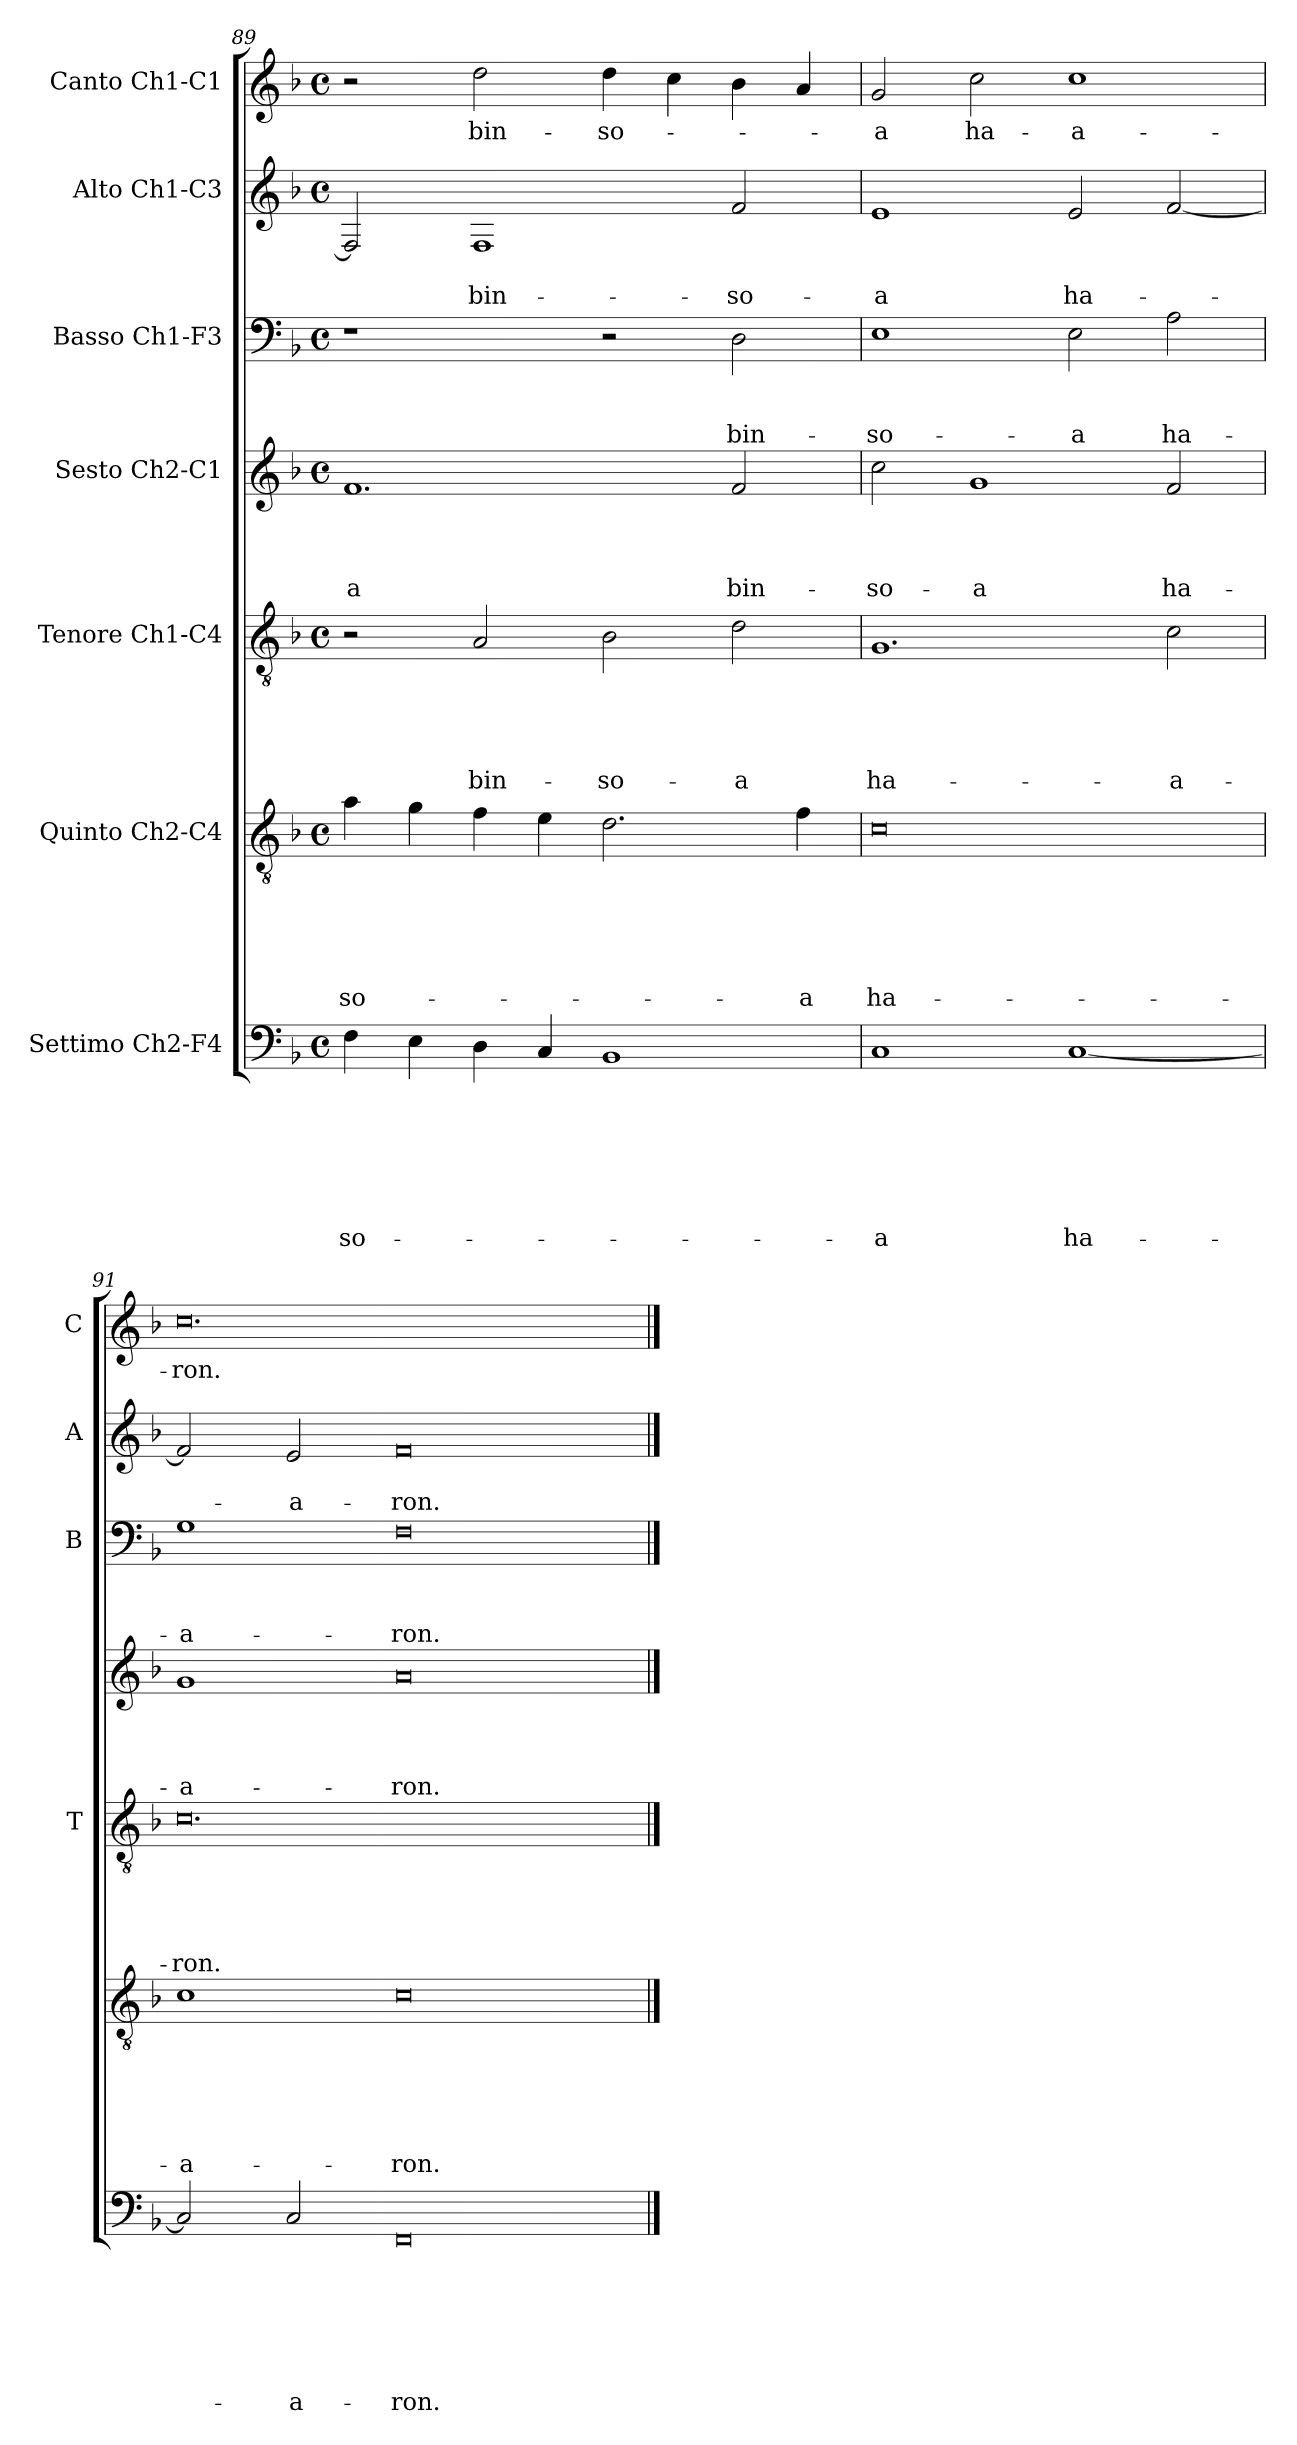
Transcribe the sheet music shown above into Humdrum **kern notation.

**kern	**text	**text	**text	**text	**text	**text	**text	**kern	**text	**text	**text	**text	**text	**text	**kern	**text	**text	**text	**text	**text	**kern	**text	**text	**text	**text	**kern	**text	**text	**text	**kern	**text	**text	**kern	**text
*part7	*part7	*part7	*part7	*part7	*part7	*part7	*part7	*part6	*part6	*part6	*part6	*part6	*part6	*part6	*part5	*part5	*part5	*part5	*part5	*part5	*part4	*part4	*part4	*part4	*part4	*part3	*part3	*part3	*part3	*part2	*part2	*part2	*part1	*part1
*staff7	*staff7	*staff7	*staff7	*staff7	*staff7	*staff7	*staff7	*staff6	*staff6	*staff6	*staff6	*staff6	*staff6	*staff6	*staff5	*staff5	*staff5	*staff5	*staff5	*staff5	*staff4	*staff4	*staff4	*staff4	*staff4	*staff3	*staff3	*staff3	*staff3	*staff2	*staff2	*staff2	*staff1	*staff1
*I"Settimo Ch2-F4	*	*	*	*	*	*	*	*I"Quinto Ch2-C4	*	*	*	*	*	*	*I"Tenore Ch1-C4	*	*	*	*	*	*I"Sesto Ch2-C1	*	*	*	*	*I"Basso Ch1-F3	*	*	*	*I"Alto Ch1-C3	*	*	*I"Canto Ch1-C1	*
*	*	*	*	*	*	*	*	*	*	*	*	*	*	*	*I'T	*	*	*	*	*	*	*	*	*	*	*I'B	*	*	*	*I'A	*	*	*I'C	*
!!LO:LB:g=z
*clefF4	*	*	*	*	*	*	*	*clefGv2	*	*	*	*	*	*	*clefGv2	*	*	*	*	*	*clefG2	*	*	*	*	*clefF4	*	*	*	*clefG2	*	*	*clefG2	*
*k[b-]	*	*	*	*	*	*	*	*k[b-]	*	*	*	*	*	*	*k[b-]	*	*	*	*	*	*k[b-]	*	*	*	*	*k[b-]	*	*	*	*k[b-]	*	*	*k[b-]	*
*F:	*	*	*	*	*	*	*	*F:	*	*	*	*	*	*	*F:	*	*	*	*	*	*F:	*	*	*	*	*F:	*	*	*	*F:	*	*	*F:	*
*M4/4	*	*	*	*	*	*	*	*M4/4	*	*	*	*	*	*	*M4/4	*	*	*	*	*	*M4/4	*	*	*	*	*M4/4	*	*	*	*M4/4	*	*	*M4/4	*
*met(c)	*	*	*	*	*	*	*	*met(c)	*	*	*	*	*	*	*met(c)	*	*	*	*	*	*met(c)	*	*	*	*	*met(c)	*	*	*	*met(c)	*	*	*met(c)	*
=89	=89	=89	=89	=89	=89	=89	=89	=89	=89	=89	=89	=89	=89	=89	=89	=89	=89	=89	=89	=89	=89	=89	=89	=89	=89	=89	=89	=89	=89	=89	=89	=89	=89	=89
!	!	!	!	!	!	!	!LO:LY:b	!	!	!	!	!	!	!LO:LY:b	!	!	!	!	!	!	!	!	!	!	!LO:LY:b	!	!	!	!	!	!	!	!	!
4F\	.	.	.	.	.	.	-so-	4a\	.	.	.	.	.	-so-	2r	.	.	.	.	.	1.f	.	.	.	-a	1r	.	.	.	2F/]	.	.	2r	.
4E\	.	.	.	.	.	.	.	4g\	.	.	.	.	.	.	.	.	.	.	.	.	.	.	.	.	.	.	.	.	.	.	.	.	.	.
!	!	!	!	!	!	!	!	!	!	!	!	!	!	!	!	!	!	!	!	!LO:LY:b	!	!	!	!	!	!	!	!	!	!	!	!LO:LY:b	!	!LO:LY:b
4D\	.	.	.	.	.	.	.	4f\	.	.	.	.	.	.	2A/	.	.	.	.	bin-	.	.	.	.	.	.	.	.	.	1F	.	bin-	2dd\	bin-
4C/	.	.	.	.	.	.	.	4e\	.	.	.	.	.	.	.	.	.	.	.	.	.	.	.	.	.	.	.	.	.	.	.	.	.	.
!	!	!	!	!	!	!	!	!	!	!	!	!	!	!	!	!	!	!	!	!LO:LY:b	!	!	!	!	!	!	!	!	!	!	!	!	!	!LO:LY:b
1BB-	.	.	.	.	.	.	.	2.d\	.	.	.	.	.	.	2B-\	.	.	.	.	-so-	.	.	.	.	.	2r	.	.	.	.	.	.	4dd\	-so-
.	.	.	.	.	.	.	.	.	.	.	.	.	.	.	.	.	.	.	.	.	.	.	.	.	.	.	.	.	.	.	.	.	4cc\	.
!	!	!	!	!	!	!	!	!	!	!	!	!	!	!	!	!	!	!	!	!LO:LY:b	!	!	!	!	!LO:LY:b	!	!	!	!LO:LY:b	!	!	!LO:LY:b	!	!
.	.	.	.	.	.	.	.	.	.	.	.	.	.	.	2d\	.	.	.	.	-a	2f/	.	.	.	bin-	2D\	.	.	bin-	2f/	.	-so-	4b-\	.
!	!	!	!	!	!	!	!	!	!	!	!	!	!	!LO:LY:b	!	!	!	!	!	!	!	!	!	!	!	!	!	!	!	!	!	!	!	!
.	.	.	.	.	.	.	.	4f\	.	.	.	.	.	-a	.	.	.	.	.	.	.	.	.	.	.	.	.	.	.	.	.	.	4a/	.
=90	=90	=90	=90	=90	=90	=90	=90	=90	=90	=90	=90	=90	=90	=90	=90	=90	=90	=90	=90	=90	=90	=90	=90	=90	=90	=90	=90	=90	=90	=90	=90	=90	=90	=90
!	!	!	!	!	!	!	!LO:LY:b	!	!	!	!	!	!	!LO:LY:b	!	!	!	!	!	!LO:LY:b	!	!	!	!	!LO:LY:b	!	!	!	!LO:LY:b	!	!	!LO:LY:b	!	!LO:LY:b
1C	.	.	.	.	.	.	-a	0c	.	.	.	.	.	ha-	1.G	.	.	.	.	ha-	2cc\	.	.	.	-so-	1E	.	.	-so-	1e	.	-a	2g/	-a
!	!	!	!	!	!	!	!	!	!	!	!	!	!	!	!	!	!	!	!	!	!	!	!	!	!LO:LY:b	!	!	!	!	!	!	!	!	!LO:LY:b
.	.	.	.	.	.	.	.	.	.	.	.	.	.	.	.	.	.	.	.	.	1g	.	.	.	-a	.	.	.	.	.	.	.	2cc\	ha-
!	!	!	!	!	!	!	!LO:LY:b	!	!	!	!	!	!	!	!	!	!	!	!	!	!	!	!	!	!	!	!	!	!LO:LY:b	!	!	!LO:LY:b	!	!LO:LY:b
[1C	.	.	.	.	.	.	ha-	.	.	.	.	.	.	.	.	.	.	.	.	.	.	.	.	.	.	2E\	.	.	-a	2e/	.	ha-	1cc	-a-
!	!	!	!	!	!	!	!	!	!	!	!	!	!	!	!	!	!	!	!	!LO:LY:b	!	!	!	!	!LO:LY:b	!	!	!	!LO:LY:b	!	!	!	!	!
.	.	.	.	.	.	.	.	.	.	.	.	.	.	.	2c\	.	.	.	.	-a-	2f/	.	.	.	ha-	2A\	.	.	ha-	[2f/	.	.	.	.
=91	=91	=91	=91	=91	=91	=91	=91	=91	=91	=91	=91	=91	=91	=91	=91	=91	=91	=91	=91	=91	=91	=91	=91	=91	=91	=91	=91	=91	=91	=91	=91	=91	=91	=91
!	!	!	!	!	!	!	!	!	!	!	!	!	!	!LO:LY:b	!	!	!	!	!	!LO:LY:b	!	!	!	!	!LO:LY:b	!	!	!	!LO:LY:b	!	!	!	!	!LO:LY:b
2C/]	.	.	.	.	.	.	.	1c	.	.	.	.	.	-a-	0.c	.	.	.	.	-ron.	1g	.	.	.	-a-	1G	.	.	-a-	2f/]	.	.	0.cc	-ron.
!	!	!	!	!	!	!	!LO:LY:b	!	!	!	!	!	!	!	!	!	!	!	!	!	!	!	!	!	!	!	!	!	!	!	!	!LO:LY:b	!	!
2C/	.	.	.	.	.	.	-a-	.	.	.	.	.	.	.	.	.	.	.	.	.	.	.	.	.	.	.	.	.	.	2e/	.	-a-	.	.
!	!	!	!	!	!	!	!LO:LY:b	!	!	!	!	!	!	!LO:LY:b	!	!	!	!	!	!	!	!	!	!	!LO:LY:b	!	!	!	!LO:LY:b	!	!	!LO:LY:b	!	!
0FF	.	.	.	.	.	.	-ron.	0c	.	.	.	.	.	-ron.	.	.	.	.	.	.	0a	.	.	.	-ron.	0F	.	.	-ron.	0f	.	-ron.	.	.
==	==	==	==	==	==	==	==	==	==	==	==	==	==	==	==	==	==	==	==	==	==	==	==	==	==	==	==	==	==	==	==	==	==	==
*-	*-	*-	*-	*-	*-	*-	*-	*-	*-	*-	*-	*-	*-	*-	*-	*-	*-	*-	*-	*-	*-	*-	*-	*-	*-	*-	*-	*-	*-	*-	*-	*-	*-	*-
